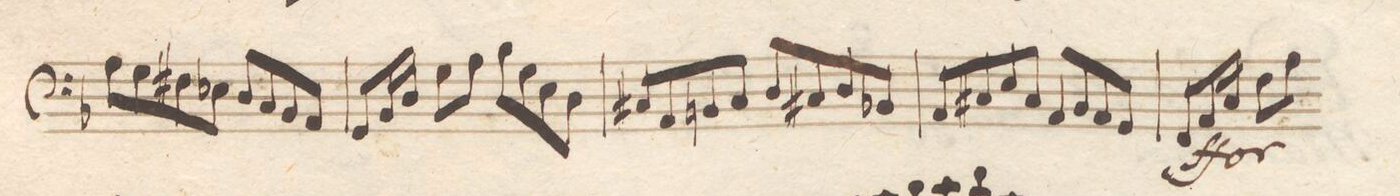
**kern	**dynam
*I"Basʃo e Violoncello	*
*clefF4	*
*k[b-]	*
*met(c)	*
*M4/4	*
8A\L	.
8G\	.
8F#X\	.
8E-X\J	.
8D/L	.
8C/	.
8BB-/	.
8AA/J	.
=10	=10
8GG/L	.
16BB-/L	.
16D/JJ	.
8G\L	.
8A\J	.
8B-\L	.
8G\	.
8E\	.
8D\J	.
=11	=11
8C#X/L	.
8AA/	.
8BBn/	.
8C#/J	.
8D/L	.
8C#X/	.
8D/	.
8BB-X/J	.
=12	=12
8AA/L	.
8C#X/	.
8E/	.
8C#/J	.
8AA/L	.
8BB-/	.
8AA/	.
8GG/J	.
=13	=13
8FF/L	f
16AA/L	.
16C/JJ	.
8F\L	.
8A\J	.
*-	*-
